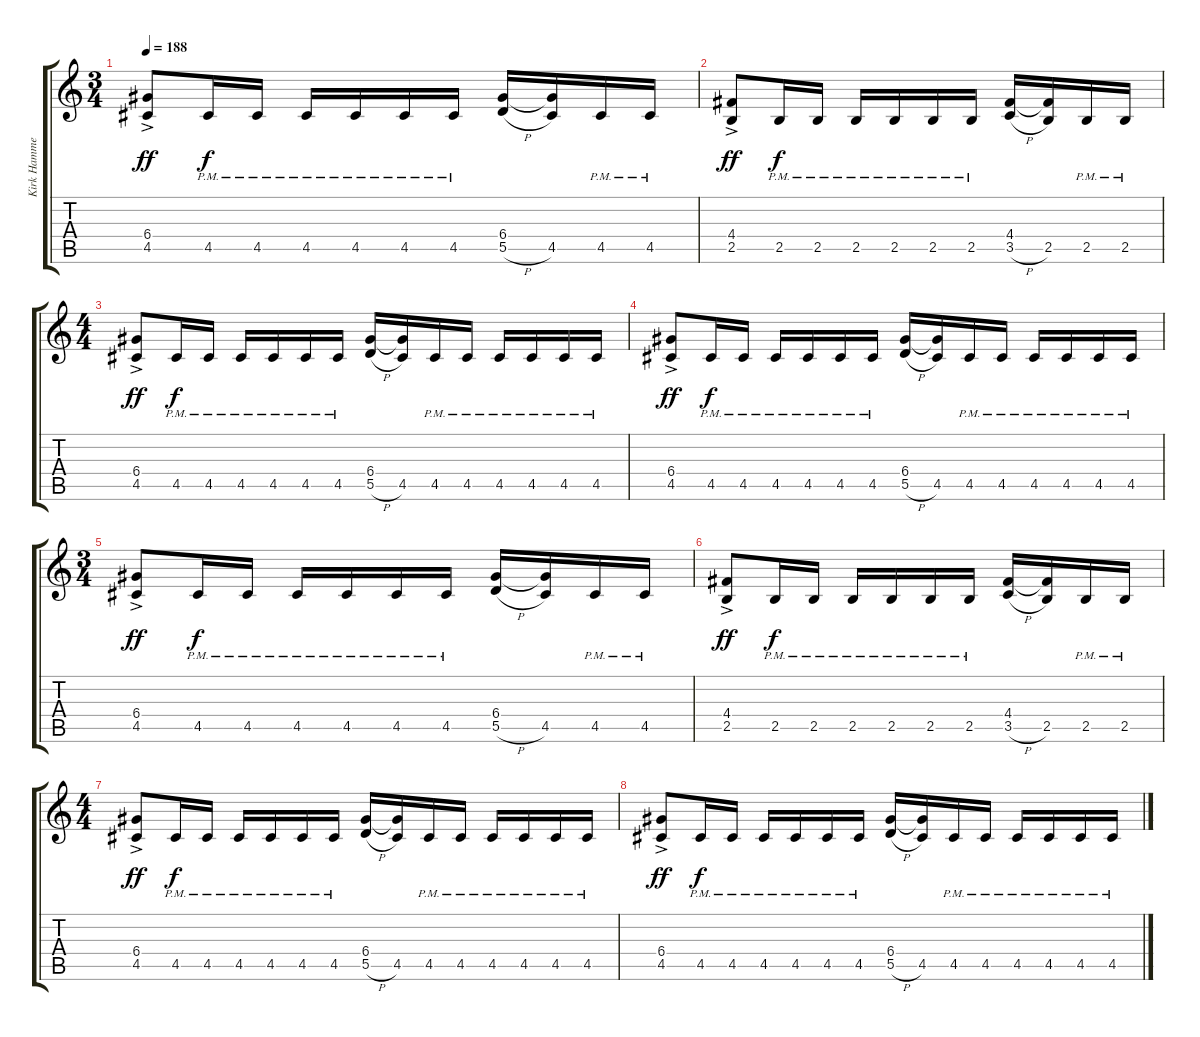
\track ("Kirk Hammett (Lead Guitar)" "Kirk Hamme") {instrument distortionguitar}
\staff {score tabs}
\tuning (E4 B3 G3 D3 A2 E2) {hide}
\ts (3 4)
\tempo 188
\clef g2
\ks c
(6.4{ac} 4.5{ac}).8{dy ff} 4.5{pm}.16{dy f} 4.5{pm}.16 4.5{pm}.16 4.5{pm}.16 4.5{pm}.16 4.5{pm}.16 (6.4 5.5{h}).16 (6.4{t} 4.5).16 4.5{pm}.16 4.5{pm}.16 |
(4.4{ac} 2.5{ac}).8{dy ff} 2.5{pm}.16{dy f} 2.5{pm}.16 2.5{pm}.16 2.5{pm}.16 2.5{pm}.16 2.5{pm}.16 (4.4 3.5{h}).16 (4.4{t} 2.5).16 2.5{pm}.16 2.5{pm}.16 |
\ts (4 4)
(6.4{ac} 4.5{ac}).8{dy ff} 4.5{pm}.16{dy f} 4.5{pm}.16 4.5{pm}.16 4.5{pm}.16 4.5{pm}.16 4.5{pm}.16 (6.4 5.5{h}).16 (6.4{t} 4.5).16 4.5{pm}.16 4.5{pm}.16 4.5{pm}.16 4.5{pm}.16 4.5{pm}.16 4.5{pm}.16 |
(6.4{ac} 4.5{ac}).8{dy ff} 4.5{pm}.16{dy f} 4.5{pm}.16 4.5{pm}.16 4.5{pm}.16 4.5{pm}.16 4.5{pm}.16 (6.4 5.5{h}).16 (6.4{t} 4.5).16 4.5{pm}.16 4.5{pm}.16 4.5{pm}.16 4.5{pm}.16 4.5{pm}.16 4.5{pm}.16 |
\ts (3 4)
(6.4{ac} 4.5{ac}).8{dy ff} 4.5{pm}.16{dy f} 4.5{pm}.16 4.5{pm}.16 4.5{pm}.16 4.5{pm}.16 4.5{pm}.16 (6.4 5.5{h}).16 (6.4{t} 4.5).16 4.5{pm}.16 4.5{pm}.16 |
(4.4{ac} 2.5{ac}).8{dy ff} 2.5{pm}.16{dy f} 2.5{pm}.16 2.5{pm}.16 2.5{pm}.16 2.5{pm}.16 2.5{pm}.16 (4.4 3.5{h}).16 (4.4{t} 2.5).16 2.5{pm}.16 2.5{pm}.16 |
\ts (4 4)
(6.4{ac} 4.5{ac}).8{dy ff} 4.5{pm}.16{dy f} 4.5{pm}.16 4.5{pm}.16 4.5{pm}.16 4.5{pm}.16 4.5{pm}.16 (6.4 5.5{h}).16 (6.4{t} 4.5).16 4.5{pm}.16 4.5{pm}.16 4.5{pm}.16 4.5{pm}.16 4.5{pm}.16 4.5{pm}.16 |
(6.4{ac} 4.5{ac}).8{dy ff} 4.5{pm}.16{dy f} 4.5{pm}.16 4.5{pm}.16 4.5{pm}.16 4.5{pm}.16 4.5{pm}.16 (6.4 5.5{h}).16 (6.4{t} 4.5).16 4.5{pm}.16 4.5{pm}.16 4.5{pm}.16 4.5{pm}.16 4.5{pm}.16 4.5{pm}.16
